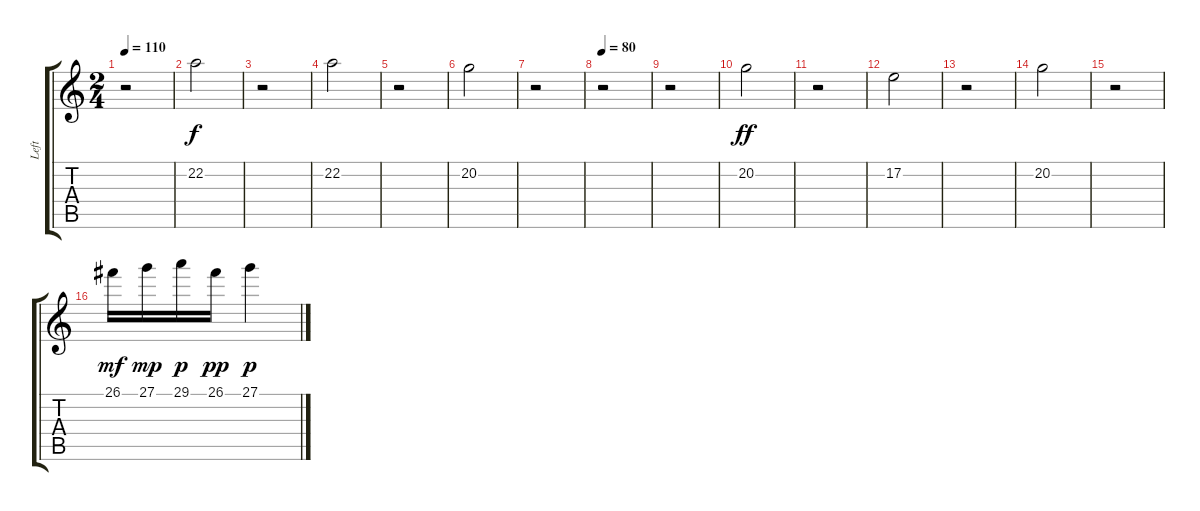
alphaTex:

\track ("Left" "Left") {instrument fx3crystal}
\staff {score tabs}
\tuning (E4 B3 G3 D3 A2 E2) {hide}
\ts (2 4)
\tempo 110
\clef g2
\ks c
r.2{dy f} |
22.2.2 |
r.2 |
22.2.2 |
r.2 |
20.2.2 |
r.2 |
\tempo 80
r.2 |
r.2 |
20.2.2{dy ff} |
r.2 |
17.2.2 |
r.2 |
20.2.2 |
r.2 |
26.1.16{dy mf} 27.1.16{dy mp} 29.1.16{dy p} 26.1.16{dy pp} 27.1.4{dy p}
